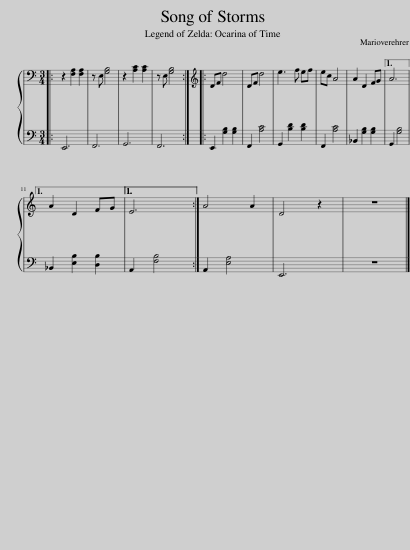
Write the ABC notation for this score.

X:1
%%score { 1 | 2 }
L:1/8
M:3/4
I:linebreak $
K:C
V:1 bass
V:2 bass
V:1
|: z2 [F,A,]2 [F,A,]2 | z E, [G,B,]4 | z2 [A,C]2 [A,C]2 | z E, [G,B,]4 ::[K:treble] DF d4 | %5
 DF d4 | e3 f ef | ec A4 | A2 D2 FG |1 A6 ||1$ %10
 A2 D2 FG ||1 E6 :| A4 A2 | D4 z2 | z6 |] %15
V:2
|: E,,6 | F,,6 | G,,6 | F,,6 :: E,,2 [G,B,]2 [G,B,]2 | %5
 F,,2 [A,C]4 | G,,2 [B,D]2 [B,D]2 | F,,2 [A,C]4 | _B,,2 [G,B,]2 [G,B,]2 |1 G,,2 [G,B,]4 ||1$ %10
 _B,,2 [F,B,]2 [E,B,]2 ||1 G,,2 [F,B,]4 :| A,,2 [E,A,]4 | E,,6 | z6 |] %15
